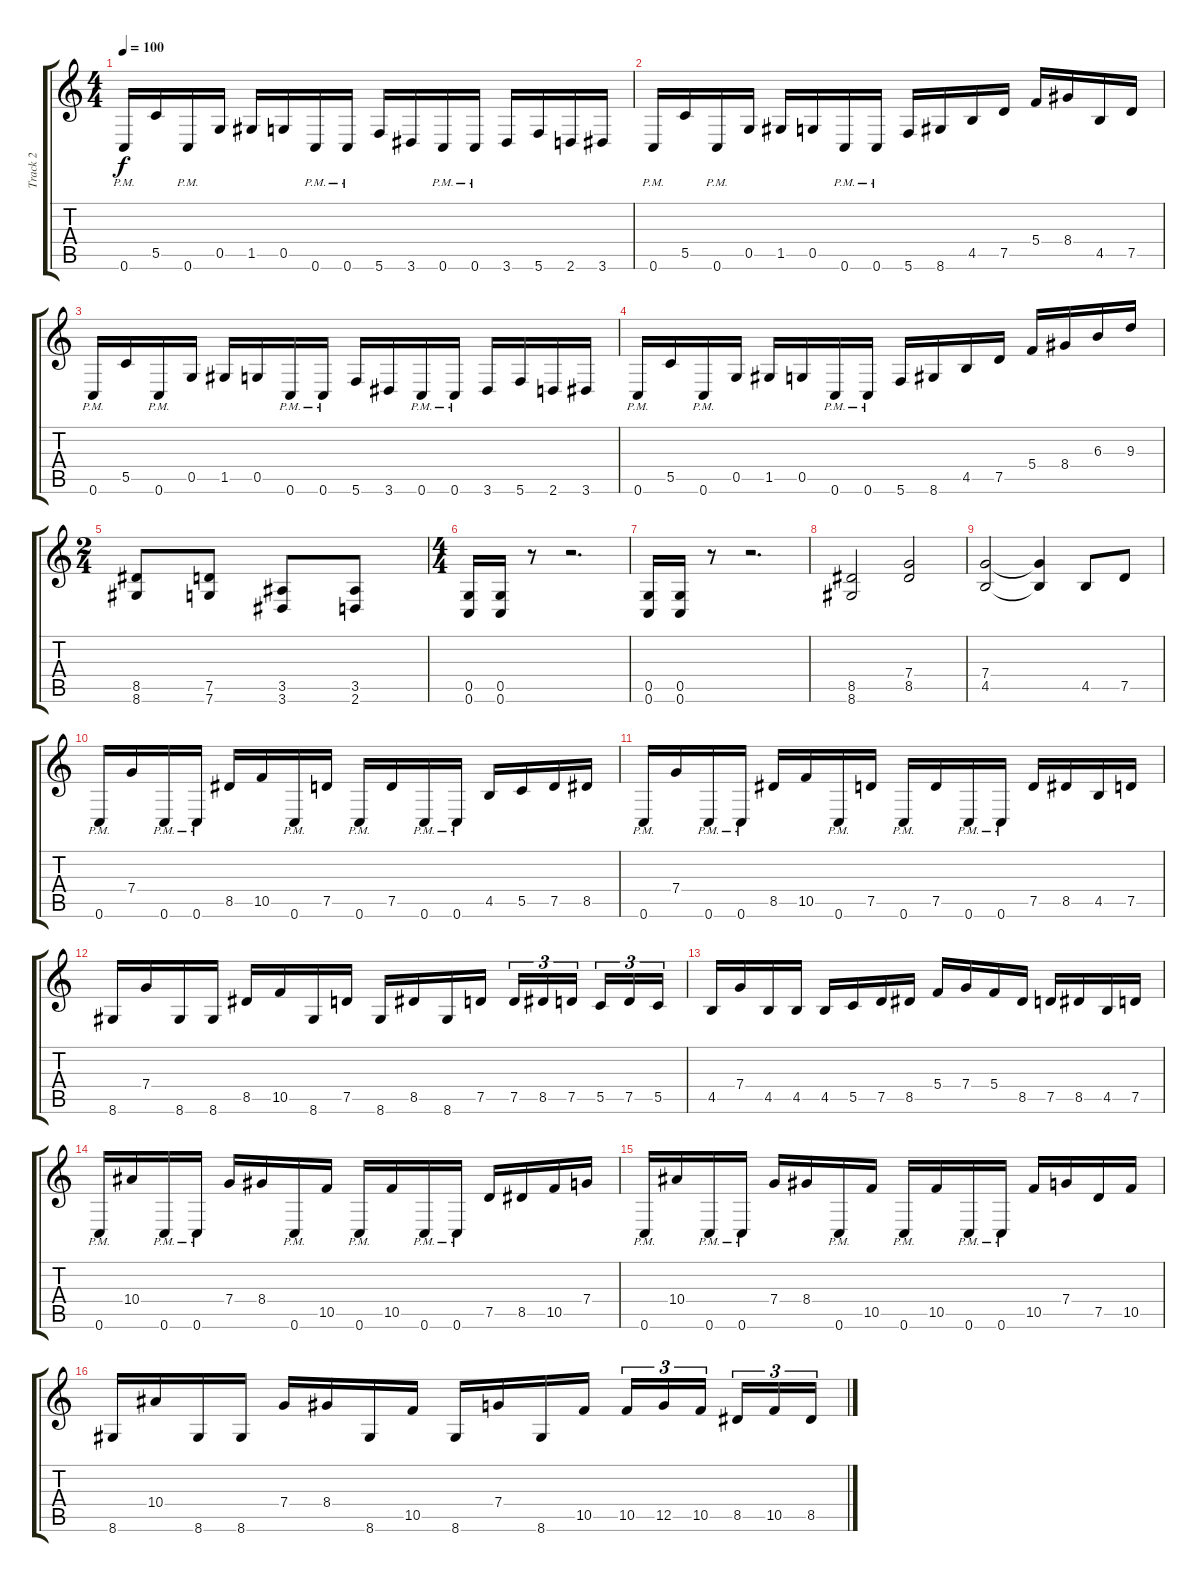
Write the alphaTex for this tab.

\track ("Track 2" "Track 2") {instrument overdrivenguitar}
\staff {score tabs}
\tuning (D4 A3 F3 C3 G2 C2) {hide}
\ts (4 4)
\tempo 100
\clef g2
\ks c
0.6{pm}.16{dy f} 5.5.16 0.6{pm}.16 0.5.16 1.5.16 0.5.16 0.6{pm}.16 0.6{pm}.16 5.6.16 3.6.16 0.6{pm}.16 0.6{pm}.16 3.6.16 5.6.16 2.6.16 3.6.16 |
0.6{pm}.16 5.5.16 0.6{pm}.16 0.5.16 1.5.16 0.5.16 0.6{pm}.16 0.6{pm}.16 5.6.16 8.6.16 4.5.16 7.5.16 5.4.16 8.4.16 4.5.16 7.5.16 |
0.6{pm}.16 5.5.16 0.6{pm}.16 0.5.16 1.5.16 0.5.16 0.6{pm}.16 0.6{pm}.16 5.6.16 3.6.16 0.6{pm}.16 0.6{pm}.16 3.6.16 5.6.16 2.6.16 3.6.16 |
0.6{pm}.16 5.5.16 0.6{pm}.16 0.5.16 1.5.16 0.5.16 0.6{pm}.16 0.6{pm}.16 5.6.16 8.6.16 4.5.16 7.5.16 5.4.16 8.4.16 6.3.16 9.3.16 |
\ts (2 4)
(8.5 8.6).8 (7.5 7.6).8 (3.5 3.6).8 (3.5 2.6).8 |
\ts (4 4)
(0.5 0.6).16 (0.5 0.6).16 r.8 r.2{d} |
(0.5 0.6).16 (0.5 0.6).16 r.8 r.2{d} |
(8.5 8.6).2 (7.4 8.5).2 |
(7.4 4.5).2 (7.4{t} 4.5{t}).4 4.5.8 7.5.8 |
0.6{pm}.16 7.4.16 0.6{pm}.16 0.6{pm}.16 8.5.16 10.5.16 0.6{pm}.16 7.5.16 0.6{pm}.16 7.5.16 0.6{pm}.16 0.6{pm}.16 4.5.16 5.5.16 7.5.16 8.5.16 |
0.6{pm}.16 7.4.16 0.6{pm}.16 0.6{pm}.16 8.5.16 10.5.16 0.6{pm}.16 7.5.16 0.6{pm}.16 7.5.16 0.6{pm}.16 0.6{pm}.16 7.5.16 8.5.16 4.5.16 7.5.16 |
8.6.16 7.4.16 8.6.16 8.6.16 8.5.16 10.5.16 8.6.16 7.5.16 8.6.16 8.5.16 8.6.16 7.5.16 7.5.16{tu (3 2)} 8.5.16{tu (3 2)} 7.5.16{tu (3 2) beam splitsecondary} 5.5.16{tu (3 2)} 7.5.16{tu (3 2)} 5.5.16{tu (3 2)} |
4.5.16 7.4.16 4.5.16 4.5.16 4.5.16 5.5.16 7.5.16 8.5.16 5.4.16 7.4.16 5.4.16 8.5.16 7.5.16 8.5.16 4.5.16 7.5.16 |
0.6{pm}.16 10.4.16 0.6{pm}.16 0.6{pm}.16 7.4.16 8.4.16 0.6{pm}.16 10.5.16 0.6{pm}.16 10.5.16 0.6{pm}.16 0.6{pm}.16 7.5.16 8.5.16 10.5.16 7.4.16 |
0.6{pm}.16 10.4.16 0.6{pm}.16 0.6{pm}.16 7.4.16 8.4.16 0.6{pm}.16 10.5.16 0.6{pm}.16 10.5.16 0.6{pm}.16 0.6{pm}.16 10.5.16 7.4.16 7.5.16 10.5.16 |
8.6.16 10.4.16 8.6.16 8.6.16 7.4.16 8.4.16 8.6.16 10.5.16 8.6.16 7.4.16 8.6.16 10.5.16 10.5.16{tu (3 2)} 12.5.16{tu (3 2)} 10.5.16{tu (3 2) beam splitsecondary} 8.5.16{tu (3 2)} 10.5.16{tu (3 2)} 8.5.16{tu (3 2)}
